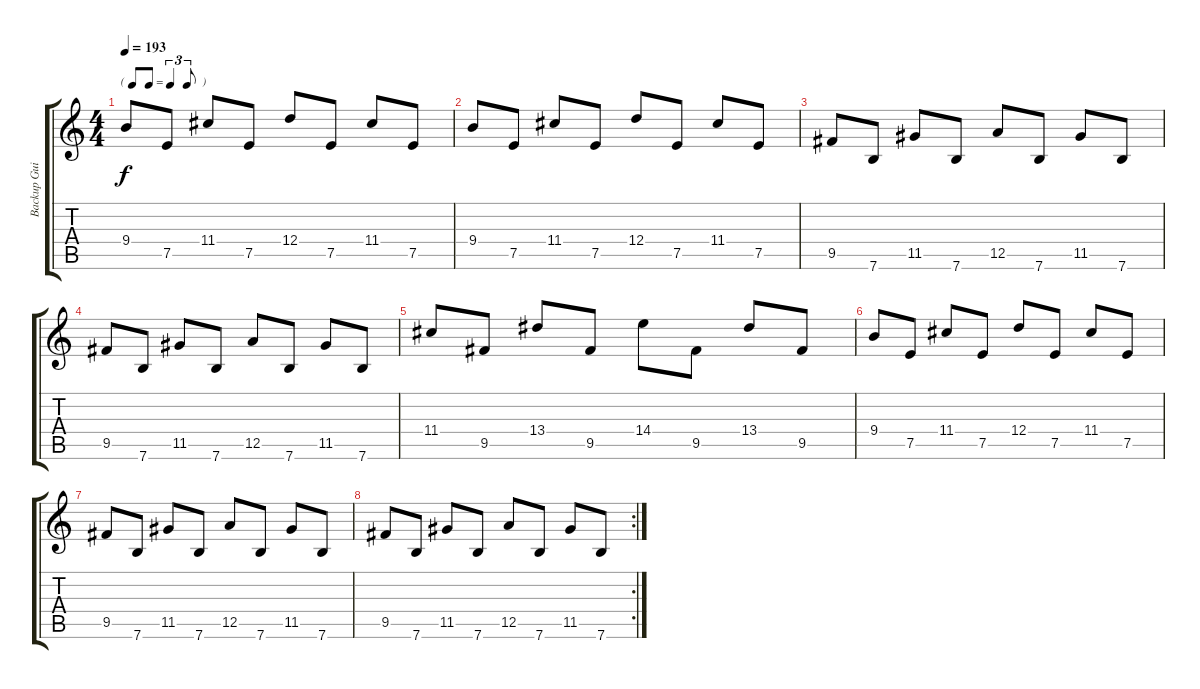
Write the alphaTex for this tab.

\track ("Backup Guitar" "Backup Gui") {instrument distortionguitar}
\staff {score tabs}
\tuning (E4 B3 G3 D3 A2 E2) {hide}
\ts (4 4)
\tf triplet8th
\tempo 193
\clef g2
\ks c
9.4.8{dy f} 7.5.8 11.4.8 7.5.8 12.4.8 7.5.8 11.4.8 7.5.8 |
9.4.8 7.5.8 11.4.8 7.5.8 12.4.8 7.5.8 11.4.8 7.5.8 |
9.5.8 7.6.8 11.5.8 7.6.8 12.5.8 7.6.8 11.5.8 7.6.8 |
9.5.8 7.6.8 11.5.8 7.6.8 12.5.8 7.6.8 11.5.8 7.6.8 |
11.4.8 9.5.8 13.4.8 9.5.8 14.4.8 9.5.8 13.4.8 9.5.8 |
9.4.8 7.5.8 11.4.8 7.5.8 12.4.8 7.5.8 11.4.8 7.5.8 |
9.5.8 7.6.8 11.5.8 7.6.8 12.5.8 7.6.8 11.5.8 7.6.8 |
\rc 2
9.5.8 7.6.8 11.5.8 7.6.8 12.5.8 7.6.8 11.5.8 7.6.8
